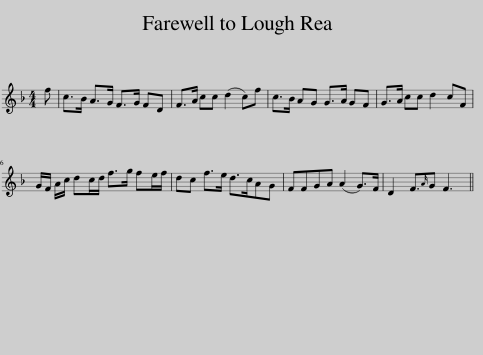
X:1
L:1/8
M:4/4
I:linebreak $
K:F
V:1 treble
V:1
 f | c>B A>G F>G FD | F>A cc (d2 c)f | c>B AG G>A GF | G>A cc d2 cF |$ %5
 G/F/ A/c/ dc/d/ f>g fe/f/ | dc f>e d>cAG | FFGA (A2 G>)F | D2 F3/2{A}G F3 || %9
